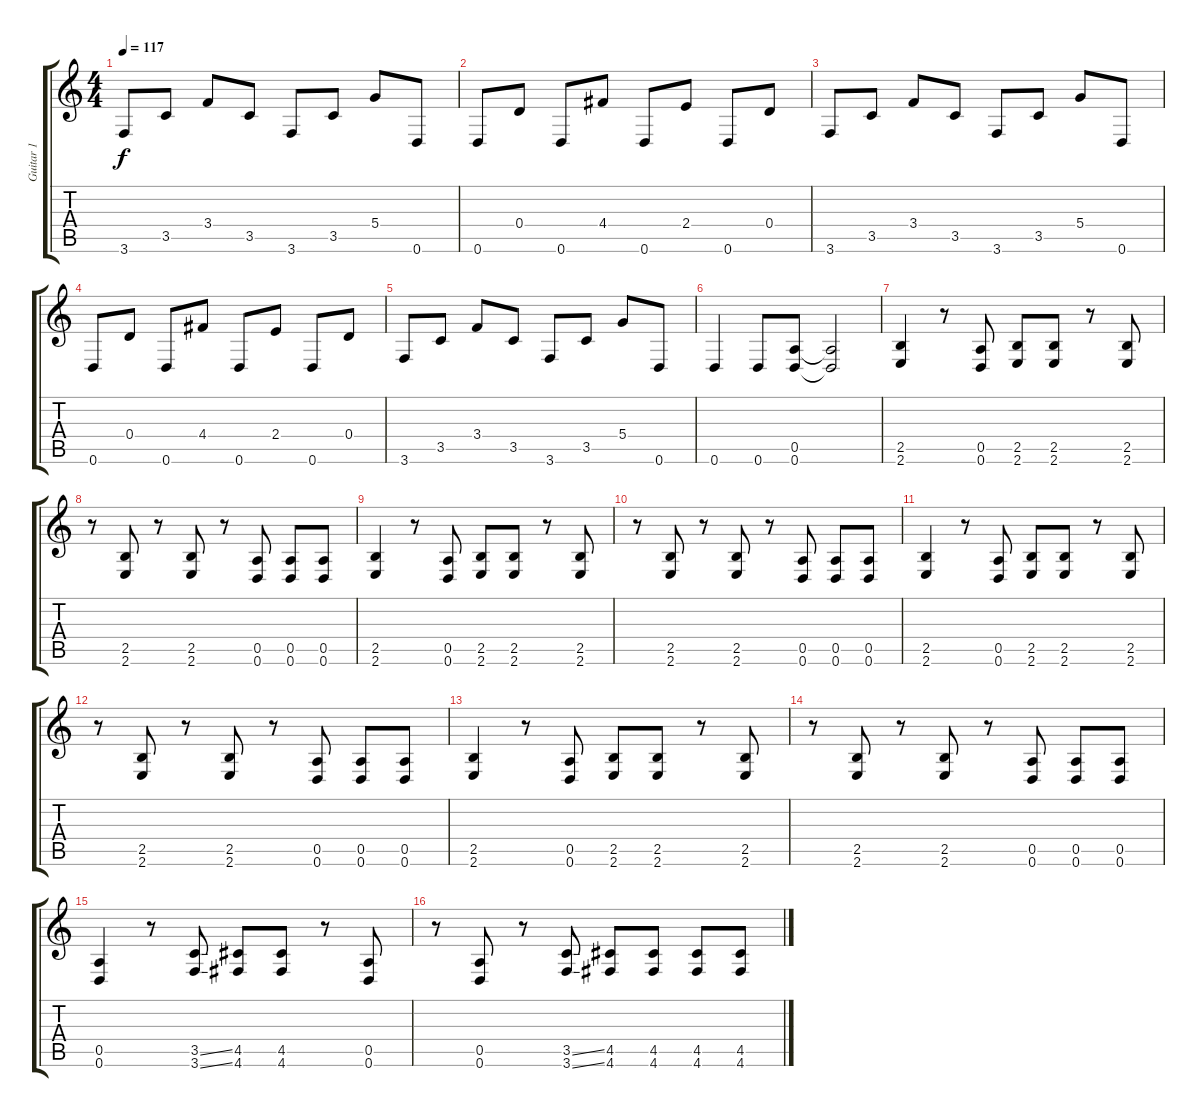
\track ("Guitar 1" "Guitar 1") {instrument overdrivenguitar}
\staff {score tabs}
\tuning (E4 B3 G3 D3 A2 D2) {hide}
\ts (4 4)
\tempo 117
\clef g2
\ks c
3.6.8{dy f} 3.5.8 3.4.8 3.5.8 3.6.8 3.5.8 5.4.8 0.6.8 |
0.6.8 0.4.8 0.6.8 4.4.8 0.6.8 2.4.8 0.6.8 0.4.8 |
3.6.8 3.5.8 3.4.8 3.5.8 3.6.8 3.5.8 5.4.8 0.6.8 |
0.6.8 0.4.8 0.6.8 4.4.8 0.6.8 2.4.8 0.6.8 0.4.8 |
3.6.8 3.5.8 3.4.8 3.5.8 3.6.8 3.5.8 5.4.8 0.6.8 |
0.6.4 0.6.8 (0.5 0.6).8 (0.5{t} 0.6{t}).2 |
(2.5 2.6).4{instrument overdrivenguitar} r.8 (0.5 0.6).8 (2.5 2.6).8 (2.5 2.6).8 r.8 (2.5 2.6).8 |
r.8 (2.5 2.6).8 r.8 (2.5 2.6).8 r.8 (0.5 0.6).8 (0.5 0.6).8 (0.5 0.6).8 |
(2.5 2.6).4 r.8 (0.5 0.6).8 (2.5 2.6).8 (2.5 2.6).8 r.8 (2.5 2.6).8 |
r.8 (2.5 2.6).8 r.8 (2.5 2.6).8 r.8 (0.5 0.6).8 (0.5 0.6).8 (0.5 0.6).8 |
(2.5 2.6).4 r.8 (0.5 0.6).8 (2.5 2.6).8 (2.5 2.6).8 r.8 (2.5 2.6).8 |
r.8 (2.5 2.6).8 r.8 (2.5 2.6).8 r.8 (0.5 0.6).8 (0.5 0.6).8 (0.5 0.6).8 |
(2.5 2.6).4 r.8 (0.5 0.6).8 (2.5 2.6).8 (2.5 2.6).8 r.8 (2.5 2.6).8 |
r.8 (2.5 2.6).8 r.8 (2.5 2.6).8 r.8 (0.5 0.6).8 (0.5 0.6).8 (0.5 0.6).8 |
(0.5 0.6).4 r.8 (3.5{ss} 3.6{ss}).8 (4.5 4.6).8 (4.5 4.6).8 r.8 (0.5 0.6).8 |
r.8 (0.5 0.6).8 r.8 (3.5{ss} 3.6{ss}).8 (4.5 4.6).8 (4.5 4.6).8 (4.5 4.6).8 (4.5 4.6).8
